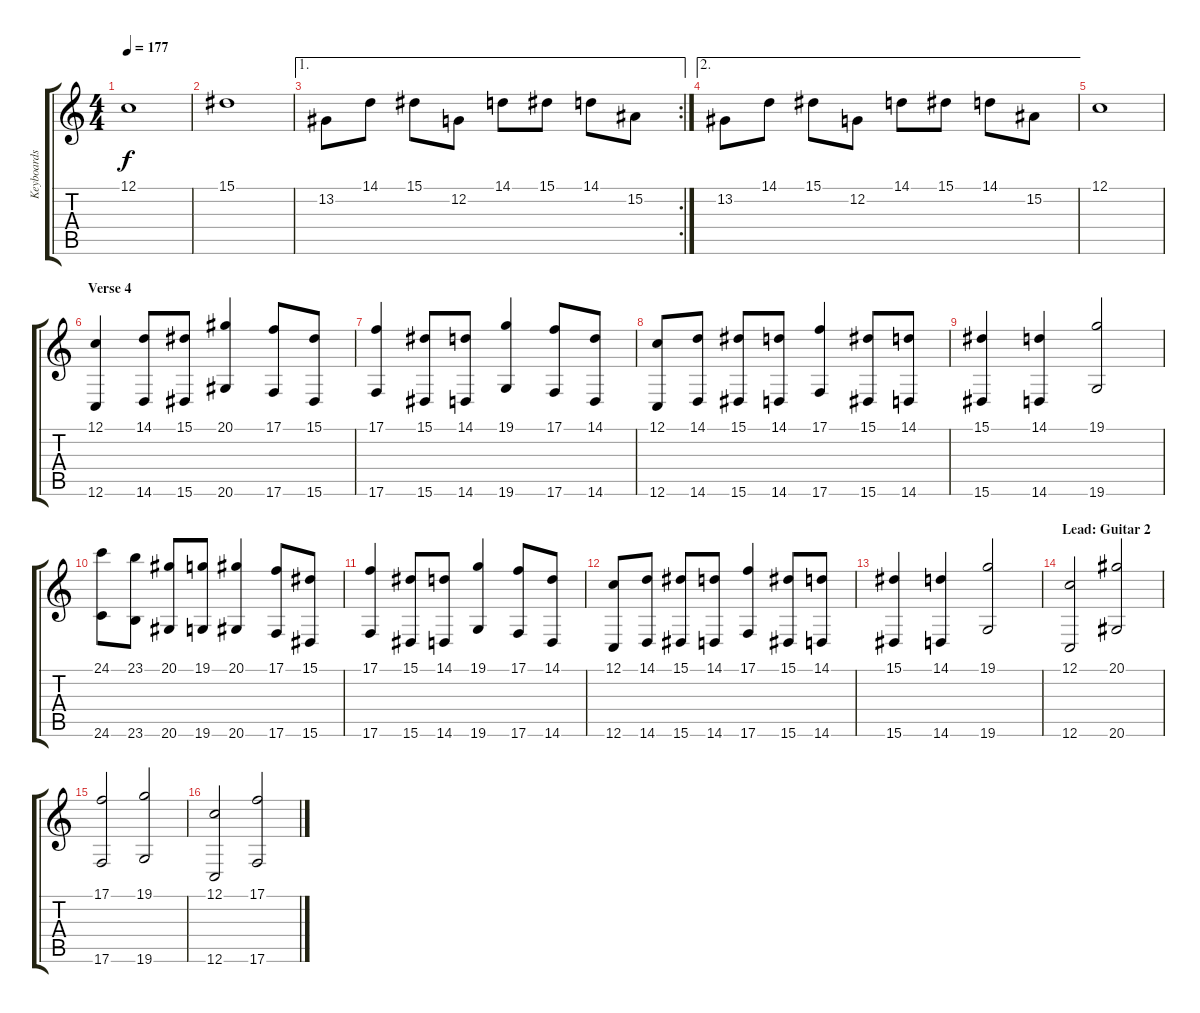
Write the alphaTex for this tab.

\track ("Keyboards" "Keyboards") {instrument tremolostrings}
\staff {score tabs}
\tuning (C4 G3 Eb3 Bb2 F2 C2) {hide}
\ts (4 4)
\tempo 177
\clef g2
\ks c
12.1{t}.1{dy f} |
15.1.1 |
\ae 1
\rc 2
13.2.8 14.1.8 15.1.8 12.2.8 14.1.8 15.1.8 14.1.8 15.2.8 |
\ae 2
13.2.8 14.1.8 15.1.8 12.2.8 14.1.8 15.1.8 14.1.8 15.2.8 |
12.1.1 |
\section ("" "Verse 4")
(12.1 12.6).4 (14.1 14.6).8 (15.1 15.6).8 (20.1 20.6).4 (17.1 17.6).8 (15.1 15.6).8 |
(17.1 17.6).4 (15.1 15.6).8 (14.1 14.6).8 (19.1 19.6).4 (17.1 17.6).8 (14.1 14.6).8 |
(12.1 12.6).8 (14.1 14.6).8 (15.1 15.6).8 (14.1 14.6).8 (17.1 17.6).4 (15.1 15.6).8 (14.1 14.6).8 |
(15.1 15.6).4 (14.1 14.6).4 (19.1 19.6).2 |
(24.1 24.6).8 (23.1 23.6).8 (20.1 20.6).8 (19.1 19.6).8 (20.1 20.6).4 (17.1 17.6).8 (15.1 15.6).8 |
(17.1 17.6).4 (15.1 15.6).8 (14.1 14.6).8 (19.1 19.6).4 (17.1 17.6).8 (14.1 14.6).8 |
(12.1 12.6).8 (14.1 14.6).8 (15.1 15.6).8 (14.1 14.6).8 (17.1 17.6).4 (15.1 15.6).8 (14.1 14.6).8 |
(15.1 15.6).4 (14.1 14.6).4 (19.1 19.6).2 |
\section ("" "Lead: Guitar 2")
(12.1 12.6).2 (20.1 20.6).2 |
(17.1 17.6).2 (19.1 19.6).2 |
(12.1 12.6).2 (17.1 17.6).2
